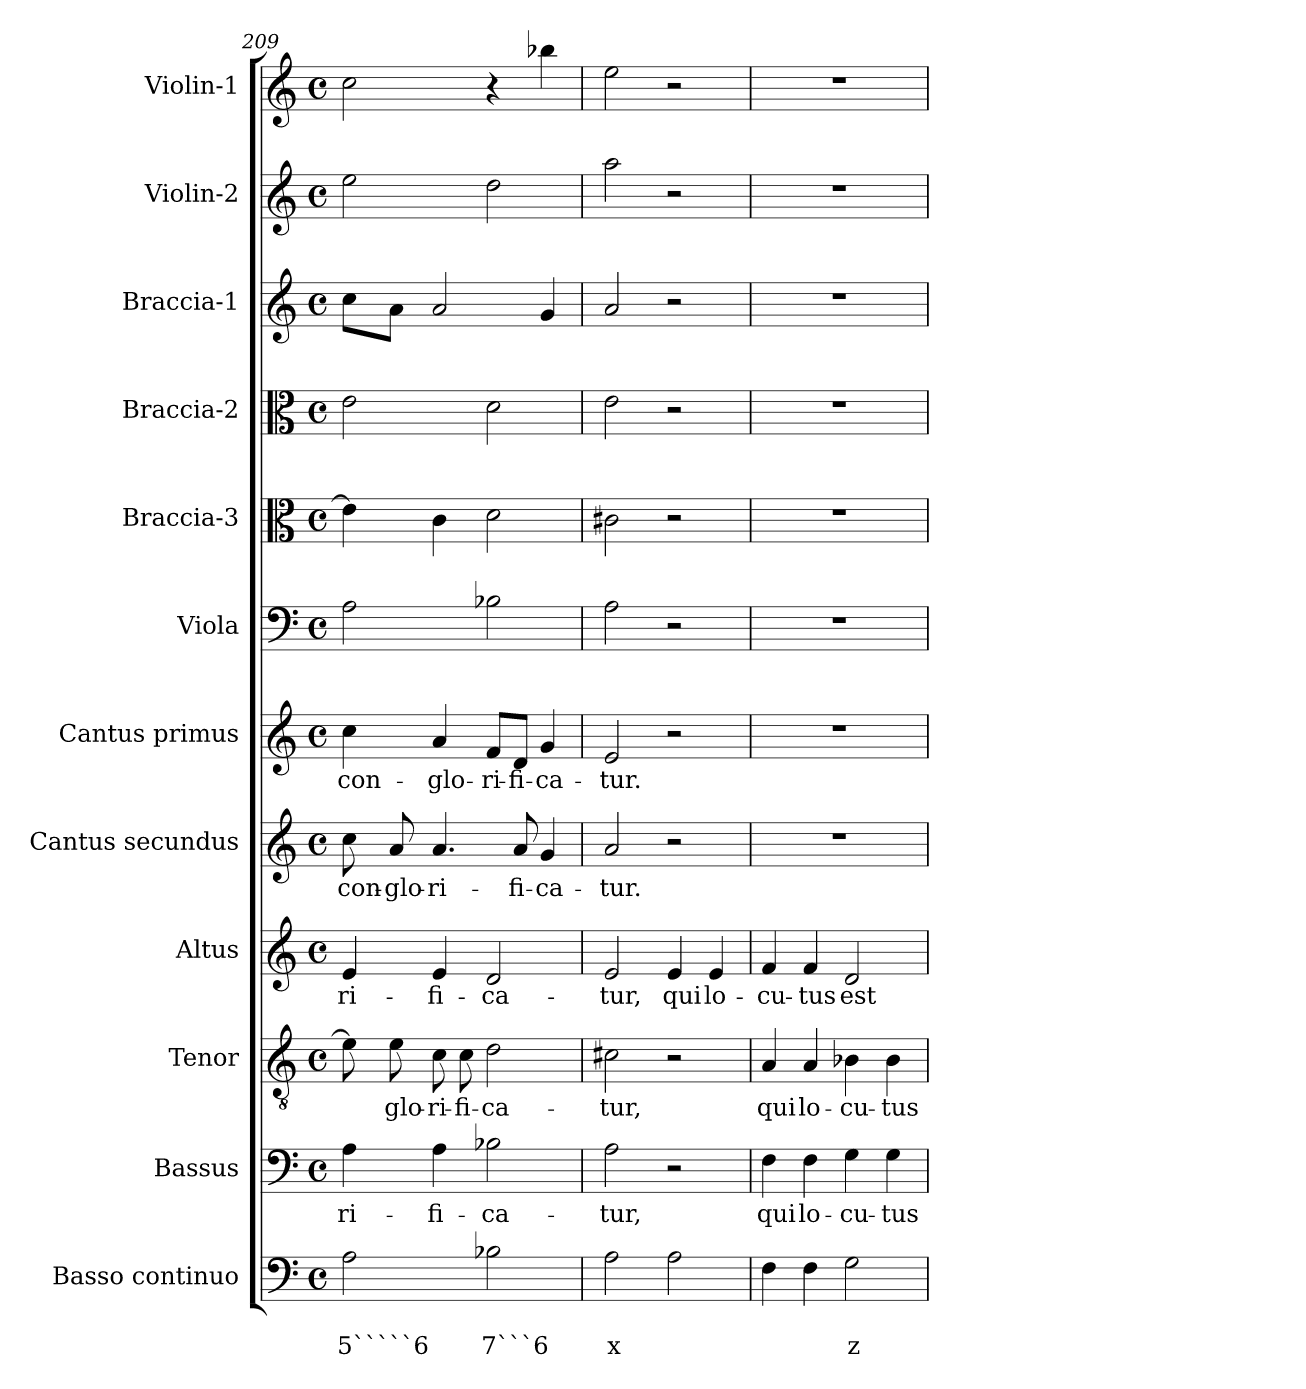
**kern	**text	**text	**kern	**text	**kern	**text	**kern	**text	**kern	**text	**kern	**text	**kern	**kern	**kern	**kern	**kern	**kern
*part12	*part12	*part12	*part11	*part11	*part10	*part10	*part9	*part9	*part8	*part8	*part7	*part7	*part6	*part5	*part4	*part3	*part2	*part1
*staff12	*staff12	*staff12	*staff11	*staff11	*staff10	*staff10	*staff9	*staff9	*staff8	*staff8	*staff7	*staff7	*staff6	*staff5	*staff4	*staff3	*staff2	*staff1
*I"Basso continuo	*	*	*I"Bassus	*	*I"Tenor	*	*I"Altus	*	*I"Cantus secundus	*	*I"Cantus primus	*	*I"Viola	*I"Braccia-3	*I"Braccia-2	*I"Braccia-1	*I"Violin-2	*I"Violin-1
*I'BC	*	*	*I'B	*	*I'T	*	*I'A	*	*I'C2	*	*I'C1	*	*I'Va	*I'Br3	*I'Br2	*I'Br1	*I'Vi2	*I'Vi1
*clefF4	*	*	*clefF4	*	*clefGv2	*	*clefG2	*	*clefG2	*	*clefG2	*	*clefF4	*clefC3	*clefC3	*clefG2	*clefG2	*clefG2
*k[]	*	*	*k[]	*	*k[]	*	*k[]	*	*k[]	*	*k[]	*	*k[]	*k[]	*k[]	*k[]	*k[]	*k[]
*C:	*	*	*C:	*	*C:	*	*C:	*	*C:	*	*C:	*	*C:	*C:	*C:	*C:	*C:	*C:
*M4/4	*	*	*M4/4	*	*M4/4	*	*M4/4	*	*M4/4	*	*M4/4	*	*M4/4	*M4/4	*M4/4	*M4/4	*M4/4	*M4/4
*met(c)	*	*	*met(c)	*	*met(c)	*	*met(c)	*	*met(c)	*	*met(c)	*	*met(c)	*met(c)	*met(c)	*met(c)	*met(c)	*met(c)
=209	=209	=209	=209	=209	=209	=209	=209	=209	=209	=209	=209	=209	=209	=209	=209	=209	=209	=209
!	!	!LO:LY:b	!	!	!	!	!	!	!	!	!	!	!	!	!	!	!	!
!	!	!	!	!LO:LY:b	!	!	!	!	!	!	!	!	!	!	!	!	!	!
!	!	!	!	!	!	!	!	!LO:LY:b	!	!	!	!	!	!	!	!	!	!
!	!	!	!	!	!	!	!	!	!	!LO:LY:b	!	!	!	!	!	!	!	!
!	!	!	!	!	!	!	!	!	!	!	!	!LO:LY:b	!	!	!	!	!	!
2A\	.	5`````6	4A\	-ri-	8e\]	.	4e/	-ri-	8cc\	con-	4cc\	con-	2A\	4e\]	2e\	8cc\L	2ee\	2cc\
!	!	!	!	!	!	!LO:LY:b	!	!	!	!	!	!	!	!	!	!	!	!
!	!	!	!	!	!	!	!	!	!	!LO:LY:b	!	!	!	!	!	!	!	!
.	.	.	.	.	8e\	-glo-	.	.	8a/	-glo-	.	.	.	.	.	8a\J	.	.
!	!	!	!	!LO:LY:b	!	!	!	!	!	!	!	!	!	!	!	!	!	!
!	!	!	!	!	!	!LO:LY:b	!	!	!	!	!	!	!	!	!	!	!	!
!	!	!	!	!	!	!	!	!LO:LY:b	!	!	!	!	!	!	!	!	!	!
!	!	!	!	!	!	!	!	!	!	!LO:LY:b	!	!	!	!	!	!	!	!
!	!	!	!	!	!	!	!	!	!	!	!	!LO:LY:b	!	!	!	!	!	!
.	.	.	4A\	-fi-	8c\	-ri-	4e/	-fi-	4.a/	-ri-	4a/	-glo-	.	4c\	.	2a/	.	.
!	!	!	!	!	!	!LO:LY:b	!	!	!	!	!	!	!	!	!	!	!	!
.	.	.	.	.	8c\	-fi-	.	.	.	.	.	.	.	.	.	.	.	.
!	!	!LO:LY:b	!	!	!	!	!	!	!	!	!	!	!	!	!	!	!	!
!	!	!	!	!LO:LY:b	!	!	!	!	!	!	!	!	!	!	!	!	!	!
!	!	!	!	!	!	!LO:LY:b	!	!	!	!	!	!	!	!	!	!	!	!
!	!	!	!	!	!	!	!	!LO:LY:b	!	!	!	!	!	!	!	!	!	!
!	!	!	!	!	!	!	!	!	!	!	!	!LO:LY:b	!	!	!	!	!	!
2B-X\	.	7```6	2B-X\	-ca-	2d\	-ca-	2d/	-ca-	.	.	8f/L	-ri-	2B-X\	2d\	2d\	.	2dd\	4r
!	!	!	!	!	!	!	!	!	!	!LO:LY:b	!	!	!	!	!	!	!	!
!	!	!	!	!	!	!	!	!	!	!	!	!LO:LY:b	!	!	!	!	!	!
.	.	.	.	.	.	.	.	.	8a/	-fi-	8d/J	-fi-	.	.	.	.	.	.
!	!	!	!	!	!	!	!	!	!	!LO:LY:b	!	!	!	!	!	!	!	!
!	!	!	!	!	!	!	!	!	!	!	!	!LO:LY:b	!	!	!	!	!	!
.	.	.	.	.	.	.	.	.	4g/	-ca-	4g/	-ca-	.	.	.	4g/	.	4bb-X\
=210	=210	=210	=210	=210	=210	=210	=210	=210	=210	=210	=210	=210	=210	=210	=210	=210	=210	=210
!	!	!LO:LY:b	!	!	!	!	!	!	!	!	!	!	!	!	!	!	!	!
!	!	!	!	!LO:LY:b	!	!	!	!	!	!	!	!	!	!	!	!	!	!
!	!	!	!	!	!	!LO:LY:b	!	!	!	!	!	!	!	!	!	!	!	!
!	!	!	!	!	!	!	!	!LO:LY:b	!	!	!	!	!	!	!	!	!	!
!	!	!	!	!	!	!	!	!	!	!LO:LY:b	!	!	!	!	!	!	!	!
!	!	!	!	!	!	!	!	!	!	!	!	!LO:LY:b	!	!	!	!	!	!
2A\	.	x	2A\	-tur,	2c#X\	-tur,	2e/	-tur,	2a/	-tur.	2e/	-tur.	2A\	2c#X\	2e\	2a/	2aa\	2ee\
!	!	!	!	!	!	!	!	!LO:LY:b	!	!	!	!	!	!	!	!	!	!
2A\	.	.	2r	.	2r	.	4e/	qui	2r	.	2r	.	2r	2r	2r	2r	2r	2r
!	!	!	!	!	!	!	!	!LO:LY:b	!	!	!	!	!	!	!	!	!	!
.	.	.	.	.	.	.	4e/	lo-	.	.	.	.	.	.	.	.	.	.
=211	=211	=211	=211	=211	=211	=211	=211	=211	=211	=211	=211	=211	=211	=211	=211	=211	=211	=211
!	!	!	!	!LO:LY:b	!	!	!	!	!	!	!	!	!	!	!	!	!	!
!	!	!	!	!	!	!LO:LY:b	!	!	!	!	!	!	!	!	!	!	!	!
!	!	!	!	!	!	!	!	!LO:LY:b	!	!	!	!	!	!	!	!	!	!
4F\	.	.	4F\	qui	4A/	qui	4f/	-cu-	1r	.	1r	.	1r	1r	1r	1r	1r	1r
!	!	!	!	!LO:LY:b	!	!	!	!	!	!	!	!	!	!	!	!	!	!
!	!	!	!	!	!	!LO:LY:b	!	!	!	!	!	!	!	!	!	!	!	!
!	!	!	!	!	!	!	!	!LO:LY:b	!	!	!	!	!	!	!	!	!	!
4F\	.	.	4F\	lo-	4A/	lo-	4f/	-tus	.	.	.	.	.	.	.	.	.	.
!	!	!LO:LY:b	!	!	!	!	!	!	!	!	!	!	!	!	!	!	!	!
!	!	!	!	!LO:LY:b	!	!	!	!	!	!	!	!	!	!	!	!	!	!
!	!	!	!	!	!	!LO:LY:b	!	!	!	!	!	!	!	!	!	!	!	!
!	!	!	!	!	!	!	!	!LO:LY:b	!	!	!	!	!	!	!	!	!	!
2G\	.	z	4G\	-cu-	4B-X\	-cu-	2d/	est	.	.	.	.	.	.	.	.	.	.
!	!	!	!	!LO:LY:b	!	!	!	!	!	!	!	!	!	!	!	!	!	!
!	!	!	!	!	!	!LO:LY:b	!	!	!	!	!	!	!	!	!	!	!	!
.	.	.	4G\	-tus	4B-\	-tus	.	.	.	.	.	.	.	.	.	.	.	.
=	=	=	=	=	=	=	=	=	=	=	=	=	=	=	=	=	=	=
*-	*-	*-	*-	*-	*-	*-	*-	*-	*-	*-	*-	*-	*-	*-	*-	*-	*-	*-
